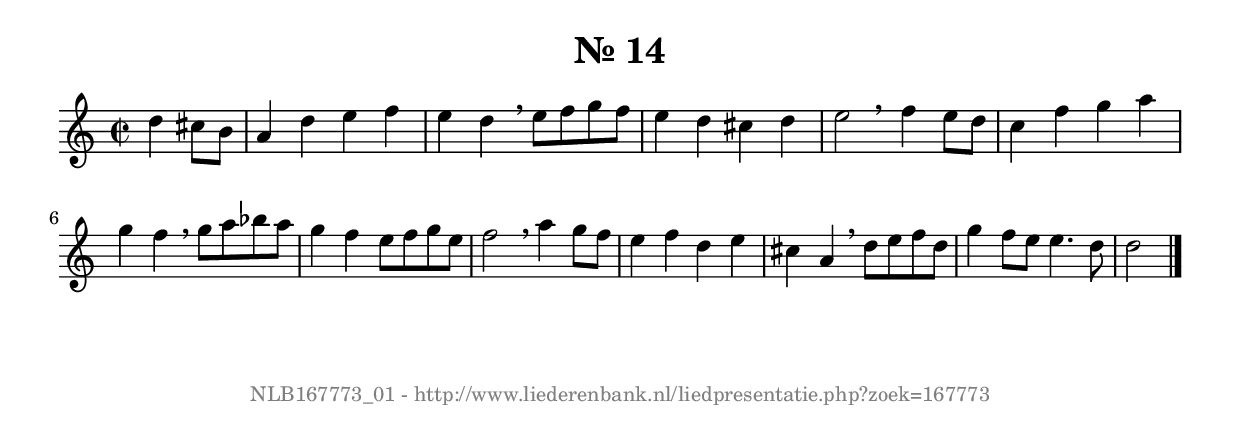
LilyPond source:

%
% produced by wce2krn 1.64 (7 June 2014)
%
\version"2.16"
#(append! paper-alist '(("long" . (cons (* 210 mm) (* 2000 mm)))))
#(set-default-paper-size "long")
sb = {\breathe}
mBreak = {\breathe }
bBreak = {\breathe }
x = {\once\override NoteHead #'style = #'cross }
gl=\glissando
itime={\override Staff.TimeSignature #'stencil = ##f }
ficta = {\once\set suggestAccidentals = ##t}
fine = {\once\override Score.RehearsalMark #'self-alignment-X = #1 \mark \markup {\italic{Fine}}}
dc = {\once\override Score.RehearsalMark #'self-alignment-X = #1 \mark \markup {\italic{D.C.}}}
dcf = {\once\override Score.RehearsalMark #'self-alignment-X = #1 \mark \markup {\italic{D.C. al Fine}}}
dcc = {\once\override Score.RehearsalMark #'self-alignment-X = #1 \mark \markup {\italic{D.C. al Coda}}}
ds = {\once\override Score.RehearsalMark #'self-alignment-X = #1 \mark \markup {\italic{D.S.}}}
dsf = {\once\override Score.RehearsalMark #'self-alignment-X = #1 \mark \markup {\italic{D.S. al Fine}}}
dsc = {\once\override Score.RehearsalMark #'self-alignment-X = #1 \mark \markup {\italic{D.S. al Coda}}}
pv = {\set Score.repeatCommands = #'((volta "1"))}
sv = {\set Score.repeatCommands = #'((volta "2"))}
tv = {\set Score.repeatCommands = #'((volta "3"))}
qv = {\set Score.repeatCommands = #'((volta "4"))}
xv = {\set Score.repeatCommands = #'((volta #f))}
\header{ tagline = ""
title = "Nr. 14"
}
\score {{
\key d \dorian
\relative g'
{
\set melismaBusyProperties = #'()
\partial 32*16
\time 2/2
\tempo 4=120
\override Score.MetronomeMark #'transparent = ##t
\override Score.RehearsalMark #'break-visibility = #(vector #t #t #f)
d'4 cis8 b a4 d e f e d \sb e8 f g f e4 d cis d e2 \bar ":|:" \bBreak
f4 e8 d c4 f g a g f \sb g8 a bes a g4 f e8 f g e f2 \sb a4 g8 f e4 f d e cis a \sb d8 e f d g4 f8 e e4. d8 d2 \bar "|."
 }}
 \midi { }
 \layout {
            indent = 0.0\cm
}
}
\markup { \vspace #0 } \markup { \with-color #grey \fill-line { \center-column { \smaller "NLB167773_01 - http://www.liederenbank.nl/liedpresentatie.php?zoek=167773" } } }
